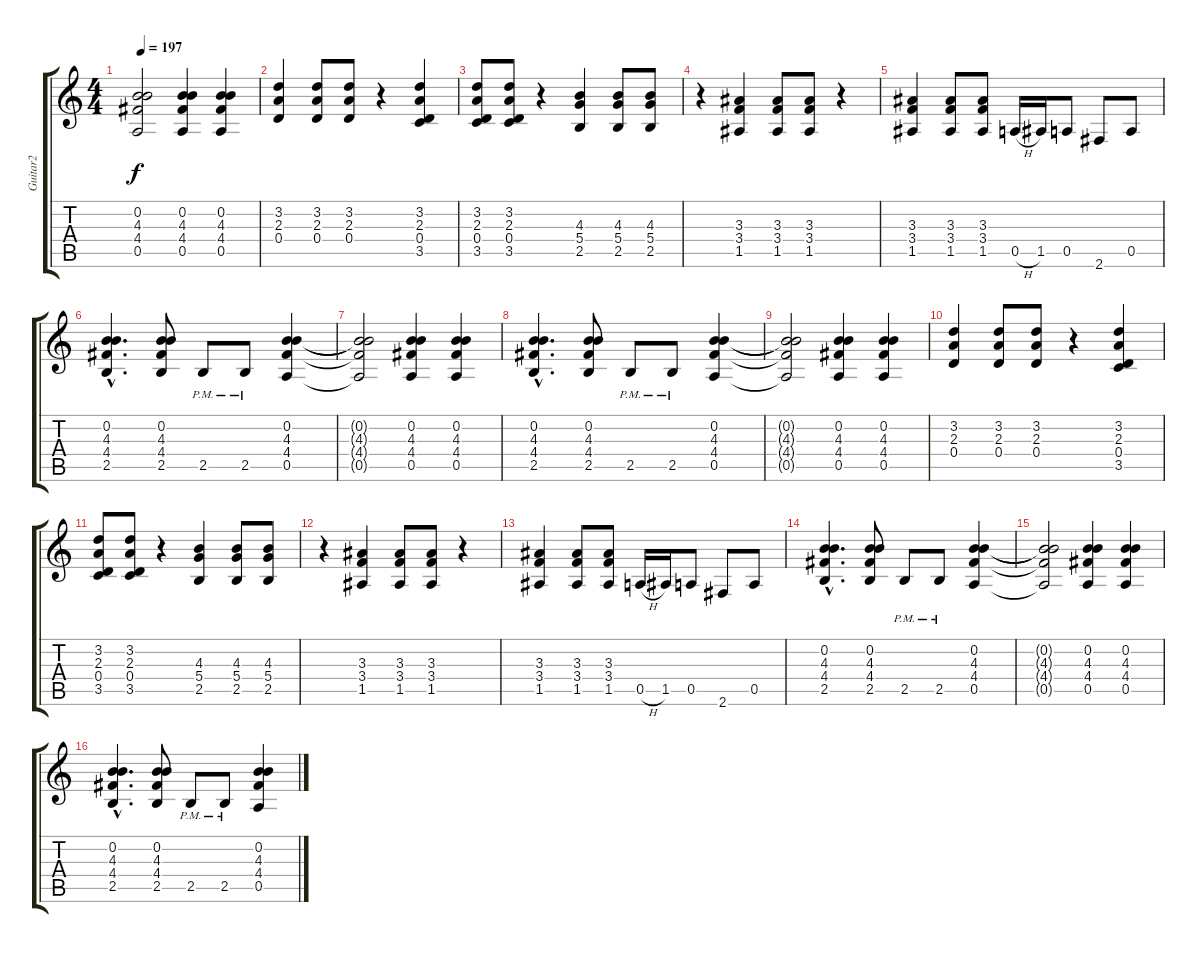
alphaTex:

\track ("Guitar2" "Guitar2") {instrument distortionguitar}
\staff {score tabs}
\tuning (E4 B3 G3 D3 A2 E2) {hide}
\ts (4 4)
\tempo 197
\clef g2
\ks c
(0.2{t} 4.3{t} 4.4{t} 0.5{t}).2{dy f} (0.2 4.3 4.4 0.5).4 (0.2 4.3 4.4 0.5).4 |
(3.2 2.3 0.4).4 (3.2 2.3 0.4).8 (3.2 2.3 0.4).8 r.4 (3.2 2.3 0.4 3.5).4 |
(3.2 2.3 0.4 3.5).8 (3.2 2.3 0.4 3.5).8 r.4 (4.3 5.4 2.5).4 (4.3 5.4 2.5).8 (4.3 5.4 2.5).8 |
r.4 (3.3 3.4 1.5).4 (3.3 3.4 1.5).8 (3.3 3.4 1.5).8 r.4 |
(3.3 3.4 1.5).4 (3.3 3.4 1.5).8 (3.3 3.4 1.5).8 0.5{h}.16 1.5.16 0.5.8 2.6.8 0.5.8 |
(0.2{hac} 4.3{hac} 4.4{hac} 2.5{hac}).4{d} (0.2 4.3 4.4 2.5).8 2.5{pm}.8 2.5{pm}.8 (0.2 4.3 4.4 0.5).4 |
(0.2{t} 4.3{t} 4.4{t} 0.5{t}).2 (0.2 4.3 4.4 0.5).4 (0.2 4.3 4.4 0.5).4 |
(0.2{hac} 4.3{hac} 4.4{hac} 2.5{hac}).4{d} (0.2 4.3 4.4 2.5).8 2.5{pm}.8 2.5{pm}.8 (0.2 4.3 4.4 0.5).4 |
(0.2{t} 4.3{t} 4.4{t} 0.5{t}).2 (0.2 4.3 4.4 0.5).4 (0.2 4.3 4.4 0.5).4 |
(3.2 2.3 0.4).4 (3.2 2.3 0.4).8 (3.2 2.3 0.4).8 r.4 (3.2 2.3 0.4 3.5).4 |
(3.2 2.3 0.4 3.5).8 (3.2 2.3 0.4 3.5).8 r.4 (4.3 5.4 2.5).4 (4.3 5.4 2.5).8 (4.3 5.4 2.5).8 |
r.4 (3.3 3.4 1.5).4 (3.3 3.4 1.5).8 (3.3 3.4 1.5).8 r.4 |
(3.3 3.4 1.5).4 (3.3 3.4 1.5).8 (3.3 3.4 1.5).8 0.5{h}.16 1.5.16 0.5.8 2.6.8 0.5.8 |
(0.2{hac} 4.3{hac} 4.4{hac} 2.5{hac}).4{d} (0.2 4.3 4.4 2.5).8 2.5{pm}.8 2.5{pm}.8 (0.2 4.3 4.4 0.5).4 |
(0.2{t} 4.3{t} 4.4{t} 0.5{t}).2 (0.2 4.3 4.4 0.5).4 (0.2 4.3 4.4 0.5).4 |
(0.2{hac} 4.3{hac} 4.4{hac} 2.5{hac}).4{d} (0.2 4.3 4.4 2.5).8 2.5{pm}.8 2.5{pm}.8 (0.2 4.3 4.4 0.5).4
